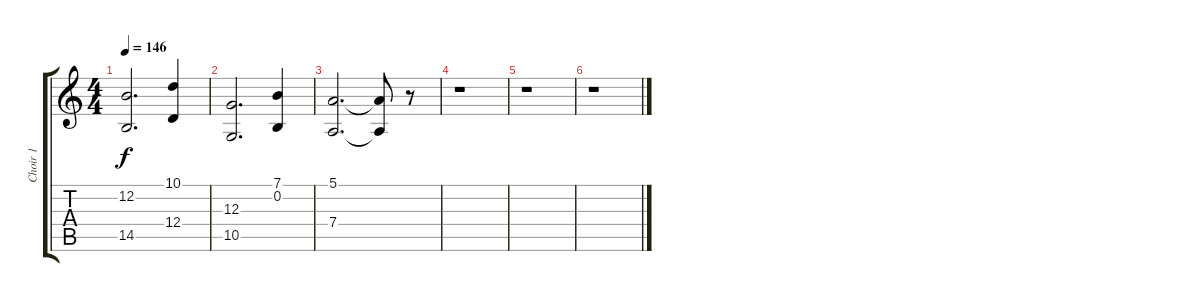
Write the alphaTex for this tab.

\track ("Choir 1" "Choir 1") {instrument choiraahs}
\staff {score tabs}
\tuning (E4 B3 G3 D3 A2 E2) {hide}
\ts (4 4)
\tempo 146
\clef g2
\ks c
(12.2 14.5).2{d dy f} (10.1 12.4).4 |
(12.3 10.5).2{d} (7.1 0.2).4 |
(5.1 7.4).2{d} (5.1{t} 7.4{t}).8 r.8 |
r.1 |
r.1 |
r.1
